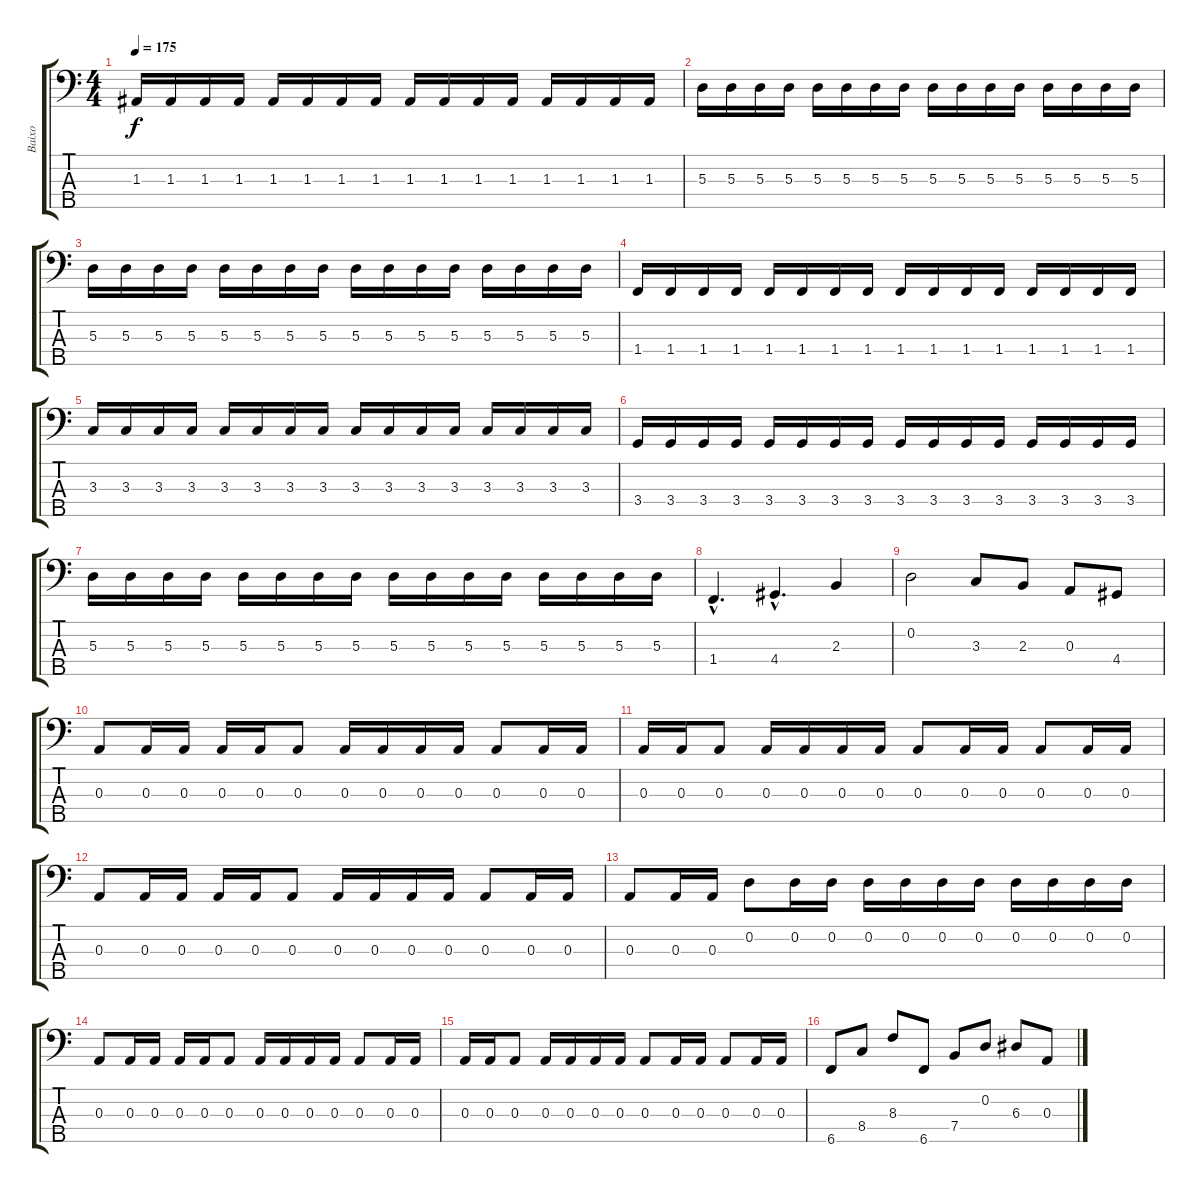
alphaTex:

\track ("Baixo" "Baixo") {instrument electricbassfinger}
\staff {score tabs}
\tuning (G2 D2 A1 E1 B0) {hide}
\ts (4 4)
\tempo 175
\clef f4
\ks c
1.3.16{dy f} 1.3.16 1.3.16 1.3.16 1.3.16 1.3.16 1.3.16 1.3.16 1.3.16 1.3.16 1.3.16 1.3.16 1.3.16 1.3.16 1.3.16 1.3.16 |
5.3.16 5.3.16 5.3.16 5.3.16 5.3.16 5.3.16 5.3.16 5.3.16 5.3.16 5.3.16 5.3.16 5.3.16 5.3.16 5.3.16 5.3.16 5.3.16 |
5.3.16 5.3.16 5.3.16 5.3.16 5.3.16 5.3.16 5.3.16 5.3.16 5.3.16 5.3.16 5.3.16 5.3.16 5.3.16 5.3.16 5.3.16 5.3.16 |
1.4.16 1.4.16 1.4.16 1.4.16 1.4.16 1.4.16 1.4.16 1.4.16 1.4.16 1.4.16 1.4.16 1.4.16 1.4.16 1.4.16 1.4.16 1.4.16 |
3.3.16 3.3.16 3.3.16 3.3.16 3.3.16 3.3.16 3.3.16 3.3.16 3.3.16 3.3.16 3.3.16 3.3.16 3.3.16 3.3.16 3.3.16 3.3.16 |
3.4.16 3.4.16 3.4.16 3.4.16 3.4.16 3.4.16 3.4.16 3.4.16 3.4.16 3.4.16 3.4.16 3.4.16 3.4.16 3.4.16 3.4.16 3.4.16 |
5.3.16 5.3.16 5.3.16 5.3.16 5.3.16 5.3.16 5.3.16 5.3.16 5.3.16 5.3.16 5.3.16 5.3.16 5.3.16 5.3.16 5.3.16 5.3.16 |
1.4{hac}.4{d} 4.4{hac}.4{d} 2.3.4 |
0.2.2 3.3.8 2.3.8 0.3.8 4.4.8 |
0.3.8 0.3.16 0.3.16 0.3.16 0.3.16 0.3.8 0.3.16 0.3.16 0.3.16 0.3.16 0.3.8 0.3.16 0.3.16 |
0.3.16 0.3.16 0.3.8 0.3.16 0.3.16 0.3.16 0.3.16 0.3.8 0.3.16 0.3.16 0.3.8 0.3.16 0.3.16 |
0.3.8 0.3.16 0.3.16 0.3.16 0.3.16 0.3.8 0.3.16 0.3.16 0.3.16 0.3.16 0.3.8 0.3.16 0.3.16 |
0.3.8 0.3.16 0.3.16 0.2.8 0.2.16 0.2.16 0.2.16 0.2.16 0.2.16 0.2.16 0.2.16 0.2.16 0.2.16 0.2.16 |
0.3.8 0.3.16 0.3.16 0.3.16 0.3.16 0.3.8 0.3.16 0.3.16 0.3.16 0.3.16 0.3.8 0.3.16 0.3.16 |
0.3.16 0.3.16 0.3.8 0.3.16 0.3.16 0.3.16 0.3.16 0.3.8 0.3.16 0.3.16 0.3.8 0.3.16 0.3.16 |
6.5.8 8.4.8 8.3.8 6.5.8 7.4.8 0.2.8 6.3.8 0.3.8
